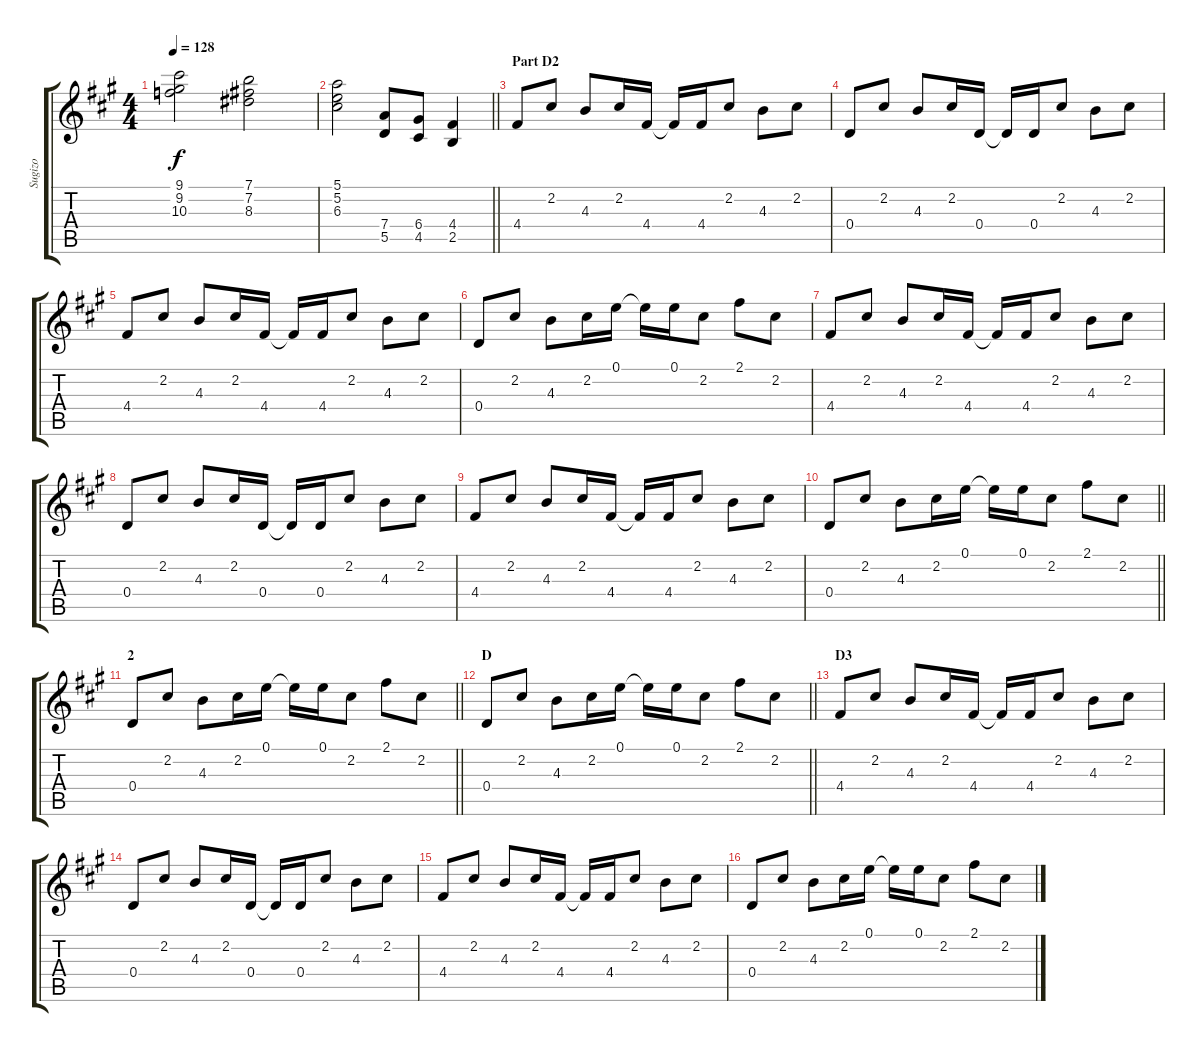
\track ("Sugizo" "Sugizo") {instrument distortionguitar}
\staff {score tabs}
\tuning (E4 B3 G3 D3 A2 E2) {hide}
\ts (4 4)
\tempo 128
\clef g2
\ks a
(9.1 9.2 10.3).2{dy f} (7.1 7.2 8.3).2 |
\barLineRight lightlight
(5.1 5.2 6.3).2 (7.4 5.5).8 (6.4 4.5).8 (4.4 2.5).4 |
\section ("" "Part D2")
4.4.8 2.2.8 4.3.8 2.2.16 4.4.16 4.4{t}.16 4.4.16 2.2.8 4.3.8 2.2.8 |
0.4.8 2.2.8 4.3.8 2.2.16 0.4.16 0.4{t}.16 0.4.16 2.2.8 4.3.8 2.2.8 |
4.4.8 2.2.8 4.3.8 2.2.16 4.4.16 4.4{t}.16 4.4.16 2.2.8 4.3.8 2.2.8 |
0.4.8 2.2.8 4.3.8 2.2.16 0.1.16 0.1{t}.16 0.1.16 2.2.8 2.1.8 2.2.8 |
4.4.8 2.2.8 4.3.8 2.2.16 4.4.16 4.4{t}.16 4.4.16 2.2.8 4.3.8 2.2.8 |
0.4.8 2.2.8 4.3.8 2.2.16 0.4.16 0.4{t}.16 0.4.16 2.2.8 4.3.8 2.2.8 |
4.4.8 2.2.8 4.3.8 2.2.16 4.4.16 4.4{t}.16 4.4.16 2.2.8 4.3.8 2.2.8 |
\barLineRight lightlight
0.4.8 2.2.8 4.3.8 2.2.16 0.1.16 0.1{t}.16 0.1.16 2.2.8 2.1.8 2.2.8 |
\section ("" "2")
\barLineRight lightlight
0.4.8 2.2.8 4.3.8 2.2.16 0.1.16 0.1{t}.16 0.1.16 2.2.8 2.1.8 2.2.8 |
\section ("" "D")
\barLineRight lightlight
0.4.8 2.2.8 4.3.8 2.2.16 0.1.16 0.1{t}.16 0.1.16 2.2.8 2.1.8 2.2.8 |
\section ("" "D3")
4.4.8 2.2.8 4.3.8 2.2.16 4.4.16 4.4{t}.16 4.4.16 2.2.8 4.3.8 2.2.8 |
0.4.8 2.2.8 4.3.8 2.2.16 0.4.16 0.4{t}.16 0.4.16 2.2.8 4.3.8 2.2.8 |
4.4.8 2.2.8 4.3.8 2.2.16 4.4.16 4.4{t}.16 4.4.16 2.2.8 4.3.8 2.2.8 |
0.4.8 2.2.8 4.3.8 2.2.16 0.1.16 0.1{t}.16 0.1.16 2.2.8 2.1.8 2.2.8
